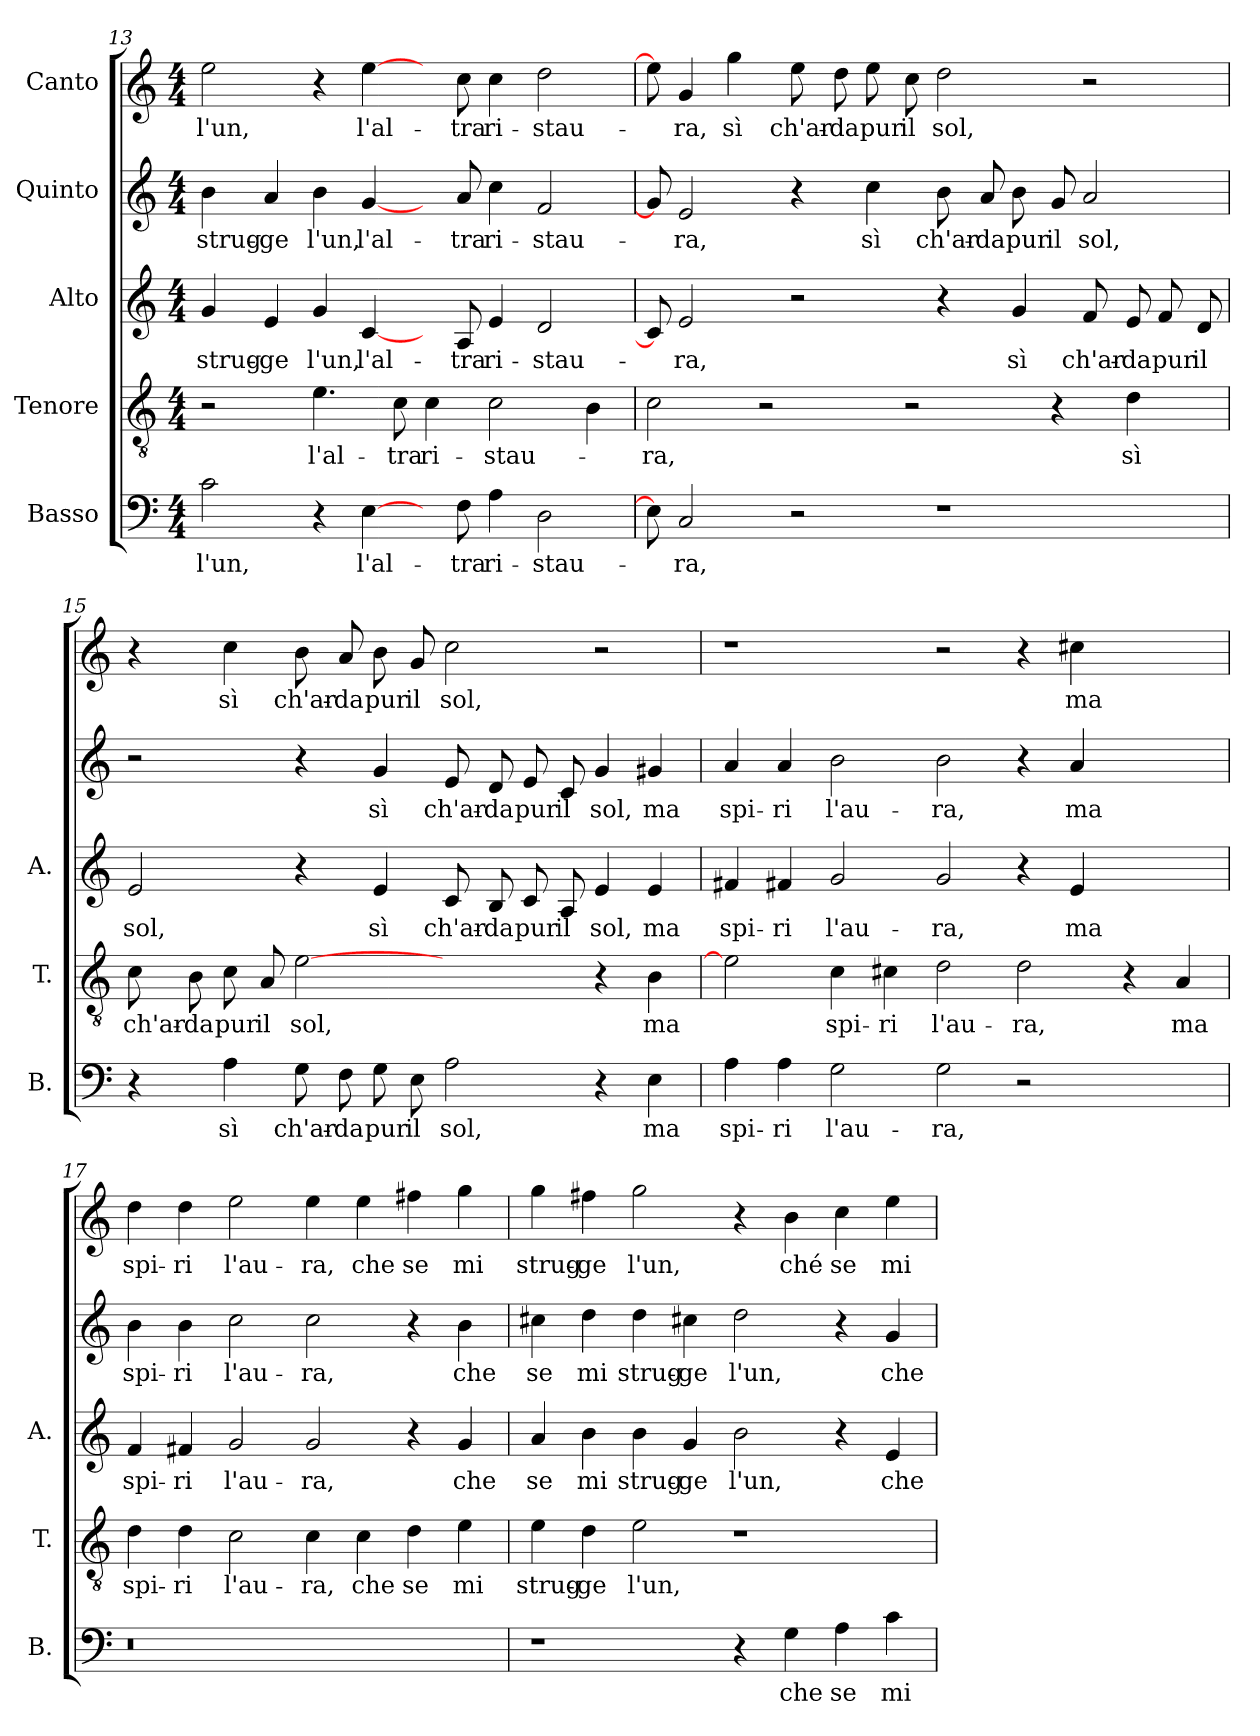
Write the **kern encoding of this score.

**kern	**text	**kern	**text	**kern	**text	**kern	**text	**kern	**text
*part5	*part5	*part4	*part4	*part3	*part3	*part2	*part2	*part1	*part1
*staff5	*staff5	*staff4	*staff4	*staff3	*staff3	*staff2	*staff2	*staff1	*staff1
*I"Basso	*	*I"Tenore	*	*I"Alto	*	*I"Quinto	*	*I"Canto	*
*I'B.	*	*I'T.	*	*I'A.	*	*	*	*	*
*clefF4	*	*clefGv2	*	*clefG2	*	*clefG2	*	*clefG2	*
*k[]	*	*k[]	*	*k[]	*	*k[]	*	*k[]	*
*C:	*	*C:	*	*C:	*	*C:	*	*C:	*
*M4/4	*	*M4/4	*	*M4/4	*	*M4/4	*	*M4/4	*
=13	=13	=13	=13	=13	=13	=13	=13	=13	=13
2c\	l'un,	2r	.	4g/	strug-	4b\	strug-	2ee\	l'un,
.	.	.	.	4e/	-ge	4a/	-ge	.	.
4r	.	4.e\	l'al-	4g/	l'un,	4b\	l'un,	4r	.
[4E\	l'al-	.	.	[4c/	l'al-	[4g/	l'al-	[4ee\	l'al-
.	.	8c\	-tra	.	.	.	.	.	.
8ryy	.	4c\	ri-	8ryy	.	8ryy	.	8ryy	.
8F\	-tra	.	.	8A/	-tra	8a/	-tra	8cc\	-tra
4A\	ri-	2c\	-stau-	4e/	ri-	4cc\	ri-	4cc\	ri-
2D\	-stau-	.	.	2d/	-stau-	2f/	-stau-	2dd\	-stau-
.	.	4B\	.	.	.	.	.	.	.
=14	=14	=14	=14	=14	=14	=14	=14	=14	=14
8E\]	.	2c\	-ra,	8c/]	.	8g/]	.	8ee\]	.
2C/	-ra,	.	.	2e/	-ra,	2e/	-ra,	4g/	-ra,
.	.	.	.	.	.	.	.	4gg\	sì
.	.	2r	.	.	.	.	.	.	.
2r	.	.	.	2r	.	4r	.	8ee\	ch'ar-
.	.	.	.	.	.	.	.	8dd\	-da
.	.	.	.	.	.	4cc\	sì	8ee\	pur
.	.	2r	.	.	.	.	.	8cc\	il
1r	.	.	.	4r	.	8b\	ch'ar-	2dd\	sol,
.	.	.	.	.	.	8a/	-da	.	.
.	.	.	.	4g/	sì	8b\	pur	.	.
.	.	4r	.	.	.	8g/	il	.	.
.	.	.	.	8f/	ch'ar-	2a/	sol,	2r	.
.	.	4d\	sì	8e/	-da	.	.	.	.
.	.	.	.	8f/	pur	.	.	.	.
.	.	8ryy	.	8d/	il	.	.	.	.
=15	=15	=15	=15	=15	=15	=15	=15	=15	=15
4r	.	8c\	ch'ar-	2e/	sol,	2r	.	4r	.
.	.	8B\	-da	.	.	.	.	.	.
4A\	sì	8c\	pur	.	.	.	.	4cc\	sì
.	.	8A/	il	.	.	.	.	.	.
8G\	ch'ar-	[2e\	sol,	4r	.	4r	.	8b\	ch'ar-
8F\	-da	.	.	.	.	.	.	8a/	-da
8G\	pur	.	.	4e/	sì	4g/	sì	8b\	pur
8E\	il	.	.	.	.	.	.	8g/	il
2A\	sol,	2ryy	.	8c/	ch'ar-	8e/	ch'ar-	2cc\	sol,
.	.	.	.	8B/	-da	8d/	-da	.	.
.	.	.	.	8c/	pur	8e/	pur	.	.
.	.	.	.	8A/	il	8c/	il	.	.
4r	.	4r	.	4e/	sol,	4g/	sol,	2r	.
4E\	ma	4B\	ma	4e/	ma	4g#X/	ma	.	.
=16	=16	=16	=16	=16	=16	=16	=16	=16	=16
4A\	spi-	2e\]	.	4f#X/	spi-	4a/	spi-	1r	.
4A\	-ri	.	.	4f#X/	-ri	4a/	-ri	.	.
2G\	l'au-	4c\	spi-	2g/	l'au-	2b\	l'au-	.	.
.	.	4c#X\	-ri	.	.	.	.	.	.
2G\	-ra,	2d\	l'au-	2g/	-ra,	2b\	-ra,	2r	.
2r	.	2d\	-ra,	4r	.	4r	.	4r	.
.	.	.	.	4e/	ma	4a/	ma	4cc#X\	ma
2ryy	.	4r	.	2ryy	.	2ryy	.	2ryy	.
.	.	4A/	ma	.	.	.	.	.	.
=17	=17	=17	=17	=17	=17	=17	=17	=17	=17
!LO:N:vis=0	!	!	!	!	!	!	!	!	!
1r	.	4d\	spi-	4f/	spi-	4b\	spi-	4dd\	spi-
.	.	4d\	-ri	4f#X/	-ri	4b\	-ri	4dd\	-ri
.	.	2c\	l'au-	2g/	l'au-	2cc\	l'au-	2ee\	l'au-
1ryy	.	4c\	-ra,	2g/	-ra,	2cc\	-ra,	4ee\	-ra,
.	.	4c\	che	.	.	.	.	4ee\	che
.	.	4d\	se	4r	.	4r	.	4ff#X\	se
.	.	4e\	mi	4g/	che	4b\	che	4gg\	mi
=18	=18	=18	=18	=18	=18	=18	=18	=18	=18
1r	.	4e\	strug-	4a/	se	4cc#X\	se	4gg\	strug-
.	.	4d\	-ge	4b\	mi	4dd\	mi	4ff#X\	-ge
.	.	2e\	l'un,	4b\	strug-	4dd\	strug-	2gg\	l'un,
.	.	.	.	4g/	-ge	4cc#X\	-ge	.	.
4r	.	1r	.	2b\	l'un,	2dd\	l'un,	4r	.
4G\	che	.	.	.	.	.	.	4b\	ché
4A\	se	.	.	4r	.	4r	.	4cc\	se
4c\	mi	.	.	4e/	che	4g/	che	4ee\	mi
=	=	=	=	=	=	=	=	=	=
*-	*-	*-	*-	*-	*-	*-	*-	*-	*-
